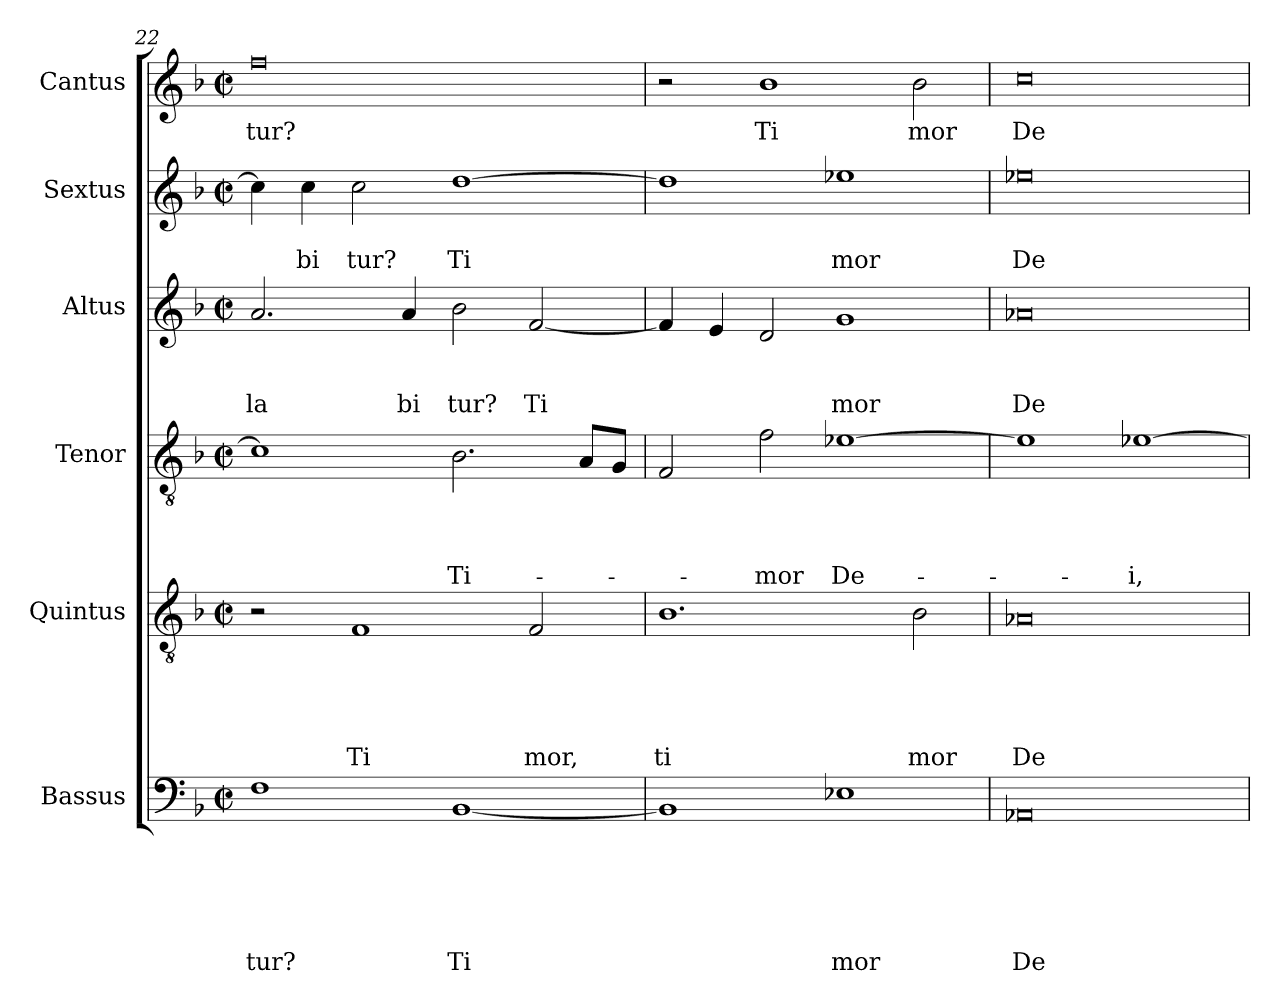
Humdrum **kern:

**kern	**text	**text	**text	**text	**text	**text	**kern	**text	**text	**text	**text	**text	**kern	**text	**text	**text	**text	**kern	**text	**text	**text	**kern	**text	**text	**kern	**text
*part6	*part6	*part6	*part6	*part6	*part6	*part6	*part5	*part5	*part5	*part5	*part5	*part5	*part4	*part4	*part4	*part4	*part4	*part3	*part3	*part3	*part3	*part2	*part2	*part2	*part1	*part1
*staff6	*staff6	*staff6	*staff6	*staff6	*staff6	*staff6	*staff5	*staff5	*staff5	*staff5	*staff5	*staff5	*staff4	*staff4	*staff4	*staff4	*staff4	*staff3	*staff3	*staff3	*staff3	*staff2	*staff2	*staff2	*staff1	*staff1
*I"Bassus	*	*	*	*	*	*	*I"Quintus	*	*	*	*	*	*I"Tenor	*	*	*	*	*I"Altus	*	*	*	*I"Sextus	*	*	*I"Cantus	*
!!LO:LB:g=z
*clefF4	*	*	*	*	*	*	*clefGv2	*	*	*	*	*	*clefGv2	*	*	*	*	*clefG2	*	*	*	*clefG2	*	*	*clefG2	*
*k[b-]	*	*	*	*	*	*	*k[b-]	*	*	*	*	*	*k[b-]	*	*	*	*	*k[b-]	*	*	*	*k[b-]	*	*	*k[b-]	*
*F:	*	*	*	*	*	*	*F:	*	*	*	*	*	*F:	*	*	*	*	*F:	*	*	*	*F:	*	*	*F:	*
*M2/2	*	*	*	*	*	*	*M2/2	*	*	*	*	*	*M2/2	*	*	*	*	*M2/2	*	*	*	*M2/2	*	*	*M2/2	*
*met(c|)	*	*	*	*	*	*	*met(c|)	*	*	*	*	*	*met(c|)	*	*	*	*	*met(c|)	*	*	*	*met(c|)	*	*	*met(c|)	*
=22	=22	=22	=22	=22	=22	=22	=22	=22	=22	=22	=22	=22	=22	=22	=22	=22	=22	=22	=22	=22	=22	=22	=22	=22	=22	=22
!	!	!	!	!	!	!LO:LY:b	!	!	!	!	!	!	!	!	!	!	!	!	!	!	!LO:LY:b	!	!	!	!	!LO:LY:b
1F	.	.	.	.	.	-tur?	2r	.	.	.	.	.	1c]	.	.	.	.	2.a/	.	.	la	4cc\]	.	.	0ff	tur?
!	!	!	!	!	!	!	!	!	!	!	!	!	!	!	!	!	!	!	!	!	!	!	!	!LO:LY:b	!	!
.	.	.	.	.	.	.	.	.	.	.	.	.	.	.	.	.	.	.	.	.	.	4cc\	.	-bi	.	.
!	!	!	!	!	!	!	!	!	!	!	!	!LO:LY:b	!	!	!	!	!	!	!	!	!	!	!	!LO:LY:b	!	!
.	.	.	.	.	.	.	1F	.	.	.	.	Ti	.	.	.	.	.	.	.	.	.	2cc\	.	tur?	.	.
!	!	!	!	!	!	!	!	!	!	!	!	!	!	!	!	!	!	!	!	!	!LO:LY:b	!	!	!	!	!
.	.	.	.	.	.	.	.	.	.	.	.	.	.	.	.	.	.	4a/	.	.	bi	.	.	.	.	.
!	!	!	!	!	!	!LO:LY:b	!	!	!	!	!	!	!	!	!	!	!LO:LY:b	!	!	!	!LO:LY:b	!	!	!LO:LY:b	!	!
[<1BB-	.	.	.	.	.	Ti	.	.	.	.	.	.	2.B-\	.	.	.	Ti-	2b-\	.	.	tur?	[>1dd	.	Ti	.	.
!	!	!	!	!	!	!	!	!	!	!	!	!LO:LY:b	!	!	!	!	!	!	!	!	!LO:LY:b	!	!	!	!	!
.	.	.	.	.	.	.	2F/	.	.	.	.	mor,	.	.	.	.	.	[<2f/	.	.	Ti	.	.	.	.	.
.	.	.	.	.	.	.	.	.	.	.	.	.	8A/L	.	.	.	.	.	.	.	.	.	.	.	.	.
.	.	.	.	.	.	.	.	.	.	.	.	.	8G/J	.	.	.	.	.	.	.	.	.	.	.	.	.
=23	=23	=23	=23	=23	=23	=23	=23	=23	=23	=23	=23	=23	=23	=23	=23	=23	=23	=23	=23	=23	=23	=23	=23	=23	=23	=23
!	!	!	!	!	!	!	!	!	!	!	!	!LO:LY:b	!	!	!	!	!	!	!	!	!	!	!	!	!	!
1BB-]	.	.	.	.	.	.	1.B-	.	.	.	.	ti	2F/	.	.	.	.	4f/]	.	.	.	1dd]	.	.	2r	.
.	.	.	.	.	.	.	.	.	.	.	.	.	.	.	.	.	.	4e/	.	.	.	.	.	.	.	.
!	!	!	!	!	!	!	!	!	!	!	!	!	!	!	!	!	!LO:LY:b	!	!	!	!	!	!	!	!	!LO:LY:b
.	.	.	.	.	.	.	.	.	.	.	.	.	2f\	.	.	.	-mor	2d/	.	.	.	.	.	.	1b-	Ti
!	!	!	!	!	!	!LO:LY:b	!	!	!	!	!	!	!	!	!	!	!LO:LY:b	!	!	!	!LO:LY:b	!	!	!LO:LY:b	!	!
1E-X	.	.	.	.	.	mor	.	.	.	.	.	.	[>1e-X	.	.	.	De-	1g	.	.	mor	1ee-X	.	mor	.	.
!	!	!	!	!	!	!	!	!	!	!	!	!LO:LY:b	!	!	!	!	!	!	!	!	!	!	!	!	!	!LO:LY:b
.	.	.	.	.	.	.	2B-\	.	.	.	.	mor	.	.	.	.	.	.	.	.	.	.	.	.	2b-\	mor
=24	=24	=24	=24	=24	=24	=24	=24	=24	=24	=24	=24	=24	=24	=24	=24	=24	=24	=24	=24	=24	=24	=24	=24	=24	=24	=24
!	!	!	!	!	!	!LO:LY:b	!	!	!	!	!	!LO:LY:b	!	!	!	!	!	!	!	!	!LO:LY:b	!	!	!LO:LY:b	!	!LO:LY:b
0AA-X	.	.	.	.	.	De	0A-X	.	.	.	.	De	1e-]	.	.	.	.	0a-X	.	.	De	0ee-X	.	De	0cc	De
!	!	!	!	!	!	!	!	!	!	!	!	!	!	!	!	!	!LO:LY:b	!	!	!	!	!	!	!	!	!
.	.	.	.	.	.	.	.	.	.	.	.	.	[>1e-X	.	.	.	-i,	.	.	.	.	.	.	.	.	.
=	=	=	=	=	=	=	=	=	=	=	=	=	=	=	=	=	=	=	=	=	=	=	=	=	=	=
*-	*-	*-	*-	*-	*-	*-	*-	*-	*-	*-	*-	*-	*-	*-	*-	*-	*-	*-	*-	*-	*-	*-	*-	*-	*-	*-
